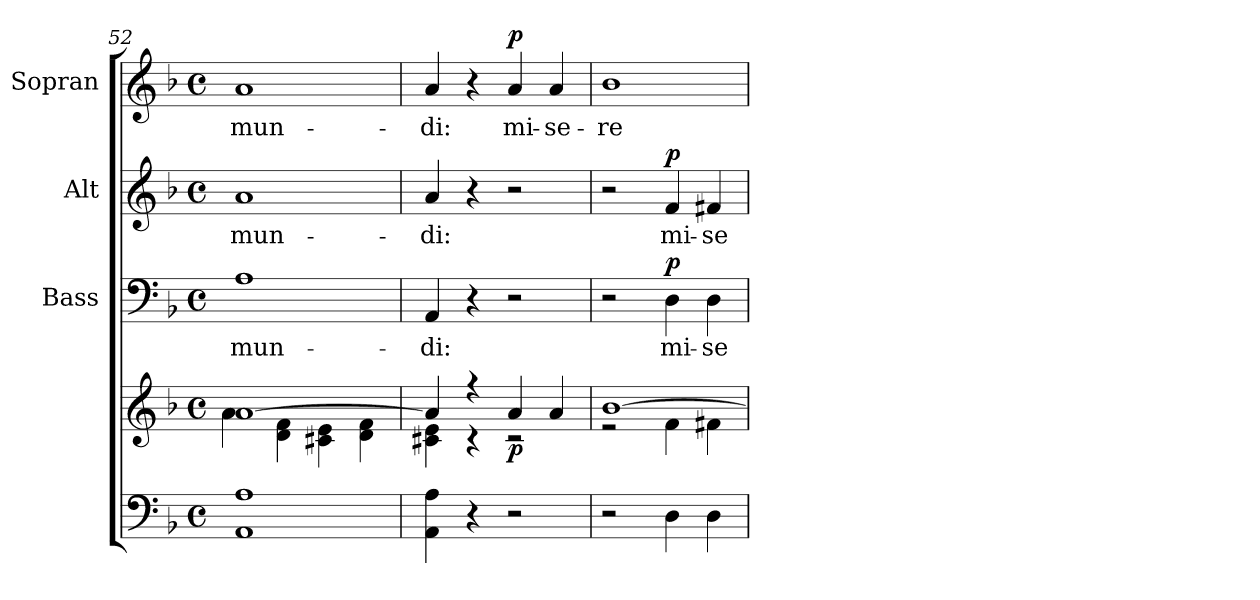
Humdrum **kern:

**kern	**kern	**dynam	**kern	**text	**dynam	**kern	**text	**dynam	**kern	**text	**dynam
*part4	*part4	*part4	*part3	*part3	*part3	*part2	*part2	*part2	*part1	*part1	*part1
*staff5	*staff4	*staff4/5	*staff3	*staff3	*staff3	*staff2	*staff2	*staff2	*staff1	*staff1	*staff1
*	*	*	*I"Bass	*	*	*I"Alt	*	*	*I"Sopran	*	*
*	*	*	*I'B.	*	*	*I'A.	*	*	*I'S.	*	*
*clefF4	*clefG2	*	*clefF4	*	*	*clefG2	*	*	*clefG2	*	*
*k[b-]	*k[b-]	*	*k[b-]	*	*	*k[b-]	*	*	*k[b-]	*	*
*F:	*F:	*	*F:	*	*	*F:	*	*	*F:	*	*
*M4/4	*M4/4	*	*M4/4	*	*	*M4/4	*	*	*M4/4	*	*
*met(c)	*met(c)	*	*met(c)	*	*	*met(c)	*	*	*met(c)	*	*
=52	=52	=52	=52	=52	=52	=52	=52	=52	=52	=52	=52
*	*^	*	*	*	*	*	*	*	*	*	*
!	!	!	!	!	!LO:LY:b	!	!	!LO:LY:b	!	!	!LO:LY:b	!
1AA 1A	[>1a	4a\	.	1A	mun-	.	1a	mun-	.	1a	mun-	.
.	.	4d\ 4f\	.	.	.	.	.	.	.	.	.	.
.	.	4c#X\ 4e\	.	.	.	.	.	.	.	.	.	.
.	.	4d\ 4f\	.	.	.	.	.	.	.	.	.	.
=53	=53	=53	=53	=53	=53	=53	=53	=53	=53	=53	=53	=53
!	!	!	!	!	!LO:LY:b	!	!	!LO:LY:b	!	!	!LO:LY:b	!
4AA\ 4A\	4a/]	4c#X\ 4e\	.	4AA/	-di:	.	4a/	-di:	.	4a/	-di:	.
4r	4r	4r	.	4r	.	.	4r	.	.	4r	.	.
!	!	!	!LO:DY:b	!	!	!	!	!	!	!	!LO:LY:b	!LO:DY:a
2r	4a/	2rd	p	2r	.	.	2r	.	.	4a/	mi-	p
!	!	!	!	!	!	!	!	!	!	!	!LO:LY:b	!
.	4a/	.	.	.	.	.	.	.	.	4a/	-se-	.
!!LO:PB:g=z
=54	=54	=54	=54	=54	=54	=54	=54	=54	=54	=54	=54	=54
!	!	!	!	!	!	!	!	!	!	!	!LO:LY:b	!
2r	[>1b-	2re	.	2r	.	.	2r	.	.	1b-	-re-	.
!	!	!	!	!	!LO:LY:b	!LO:DY:a	!	!LO:LY:b	!LO:DY:a	!	!	!
4D\	.	4f\	.	4D\	mi-	p	4f/	mi-	p	.	.	.
!	!	!	!	!	!LO:LY:b	!	!	!LO:LY:b	!	!	!	!
4D\	.	4f#X\	.	4D\	-se-	.	4f#X/	-se-	.	.	.	.
*	*v	*v	*	*	*	*	*	*	*	*	*	*
=	=	=	=	=	=	=	=	=	=	=	=
*-	*-	*-	*-	*-	*-	*-	*-	*-	*-	*-	*-
